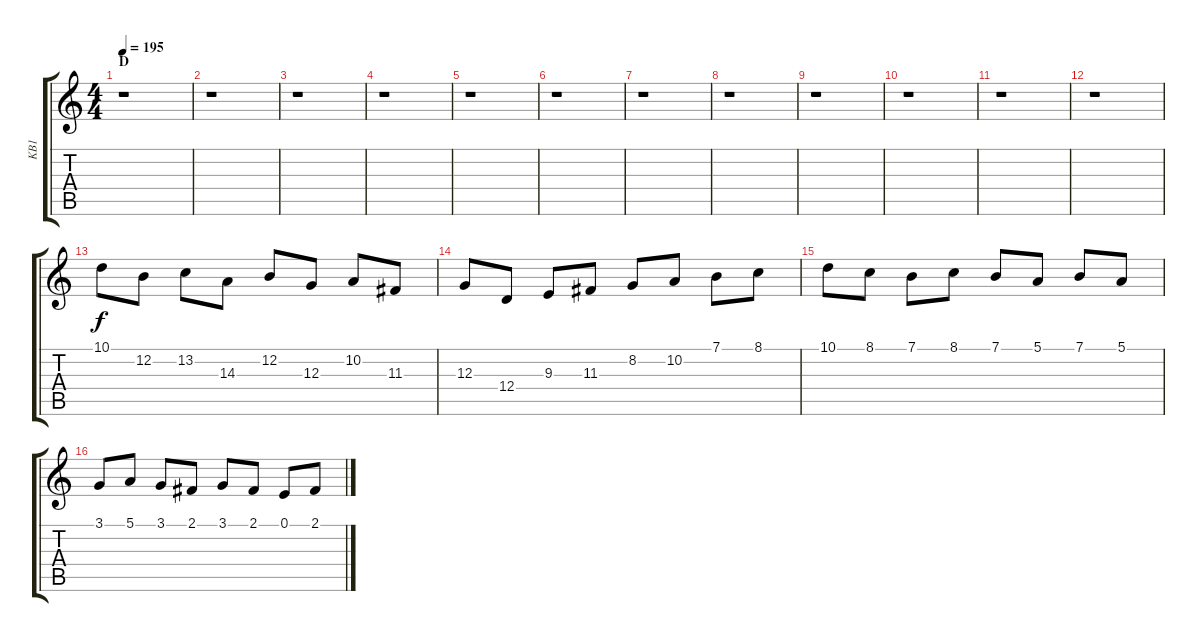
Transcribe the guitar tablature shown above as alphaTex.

\track ("KB1" "KB1") {instrument drawbarorgan}
\staff {score tabs}
\tuning (E4 B3 G3 D3 A2 E2) {hide}
\ts (4 4)
\section ("" "D")
\tempo 195
\clef g2
\ks c
r.1{dy f} |
r.1 |
r.1 |
r.1 |
r.1 |
r.1 |
r.1 |
r.1 |
r.1 |
r.1 |
r.1 |
r.1 |
10.1.8 12.2.8 13.2.8 14.3.8 12.2.8 12.3.8 10.2.8 11.3.8 |
12.3.8 12.4.8 9.3.8 11.3.8 8.2.8 10.2.8 7.1.8 8.1.8 |
10.1.8 8.1.8 7.1.8 8.1.8 7.1.8 5.1.8 7.1.8 5.1.8 |
3.1.8 5.1.8 3.1.8 2.1.8 3.1.8 2.1.8 0.1.8 2.1.8
